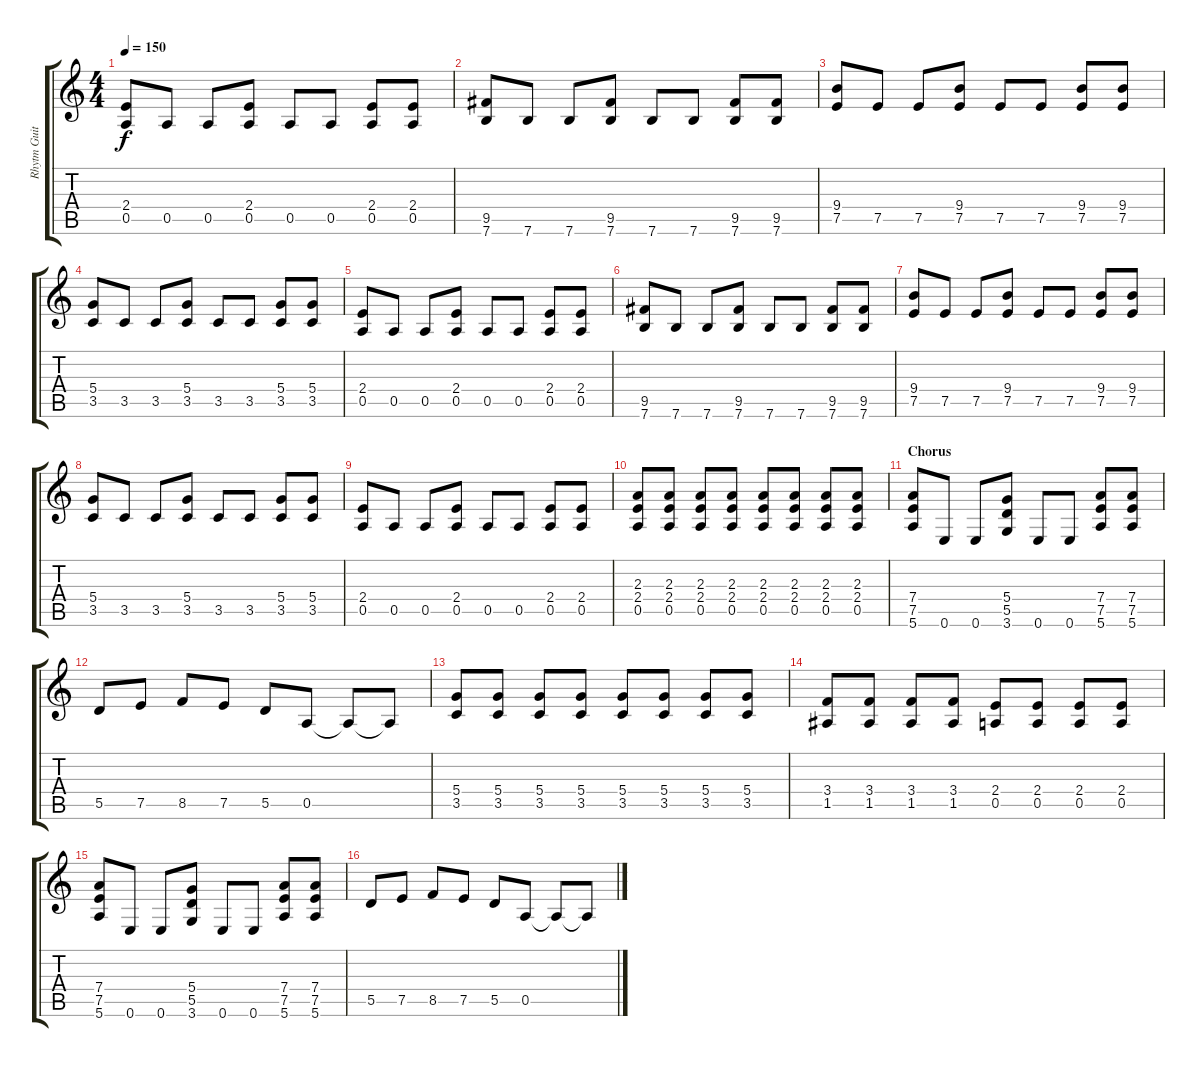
\track ("Rhytm Guitar" "Rhytm Guit") {instrument distortionguitar}
\staff {score tabs}
\tuning (E4 B3 G3 D3 A2 E2) {hide}
\ts (4 4)
\tempo 150
\clef g2
\ks c
(2.4 0.5).8{dy f} 0.5.8 0.5.8 (2.4 0.5).8 0.5.8 0.5.8 (2.4 0.5).8 (2.4 0.5).8 |
(9.5 7.6).8 7.6.8 7.6.8 (9.5 7.6).8 7.6.8 7.6.8 (9.5 7.6).8 (9.5 7.6).8 |
(9.4 7.5).8 7.5.8 7.5.8 (9.4 7.5).8 7.5.8 7.5.8 (9.4 7.5).8 (9.4 7.5).8 |
(5.4 3.5).8 3.5.8 3.5.8 (5.4 3.5).8 3.5.8 3.5.8 (5.4 3.5).8 (5.4 3.5).8 |
(2.4 0.5).8 0.5.8 0.5.8 (2.4 0.5).8 0.5.8 0.5.8 (2.4 0.5).8 (2.4 0.5).8 |
(9.5 7.6).8 7.6.8 7.6.8 (9.5 7.6).8 7.6.8 7.6.8 (9.5 7.6).8 (9.5 7.6).8 |
(9.4 7.5).8 7.5.8 7.5.8 (9.4 7.5).8 7.5.8 7.5.8 (9.4 7.5).8 (9.4 7.5).8 |
(5.4 3.5).8 3.5.8 3.5.8 (5.4 3.5).8 3.5.8 3.5.8 (5.4 3.5).8 (5.4 3.5).8 |
(2.4 0.5).8 0.5.8 0.5.8 (2.4 0.5).8 0.5.8 0.5.8 (2.4 0.5).8 (2.4 0.5).8 |
(2.3 2.4 0.5).8 (2.3 2.4 0.5).8 (2.3 2.4 0.5).8 (2.3 2.4 0.5).8 (2.3 2.4 0.5).8 (2.3 2.4 0.5).8 (2.3 2.4 0.5).8 (2.3 2.4 0.5).8 |
\section ("" "Chorus")
(7.4 7.5 5.6).8 0.6.8 0.6.8 (5.4 5.5 3.6).8 0.6.8 0.6.8 (7.4 7.5 5.6).8 (7.4 7.5 5.6).8 |
5.5.8 7.5.8 8.5.8 7.5.8 5.5.8 0.5.8 0.5{t}.8 0.5{t}.8 |
(5.4 3.5).8 (5.4 3.5).8 (5.4 3.5).8 (5.4 3.5).8 (5.4 3.5).8 (5.4 3.5).8 (5.4 3.5).8 (5.4 3.5).8 |
(3.4 1.5).8 (3.4 1.5).8 (3.4 1.5).8 (3.4 1.5).8 (2.4 0.5).8 (2.4 0.5).8 (2.4 0.5).8 (2.4 0.5).8 |
(7.4 7.5 5.6).8 0.6.8 0.6.8 (5.4 5.5 3.6).8 0.6.8 0.6.8 (7.4 7.5 5.6).8 (7.4 7.5 5.6).8 |
5.5.8 7.5.8 8.5.8 7.5.8 5.5.8 0.5.8 0.5{t}.8 0.5{t}.8
